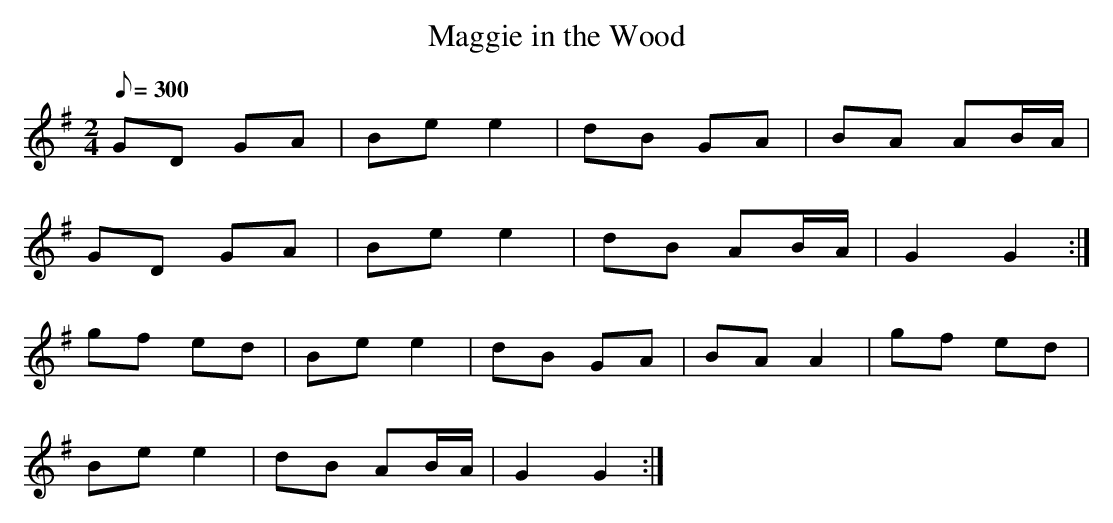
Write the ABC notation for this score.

X:1
T: Maggie in the Wood
M: 2/4
L: 1/8
Q: 300
K: G
GD GA|Be e2|dB GA|BA AB/2A/2|
GD GA|Be e2|dB AB/2A/2|G2 G2 :|
gf ed|Be e2|dB GA|BA A2|gf ed|
Be e2|dB AB/2A/2|G2 G2 :|
